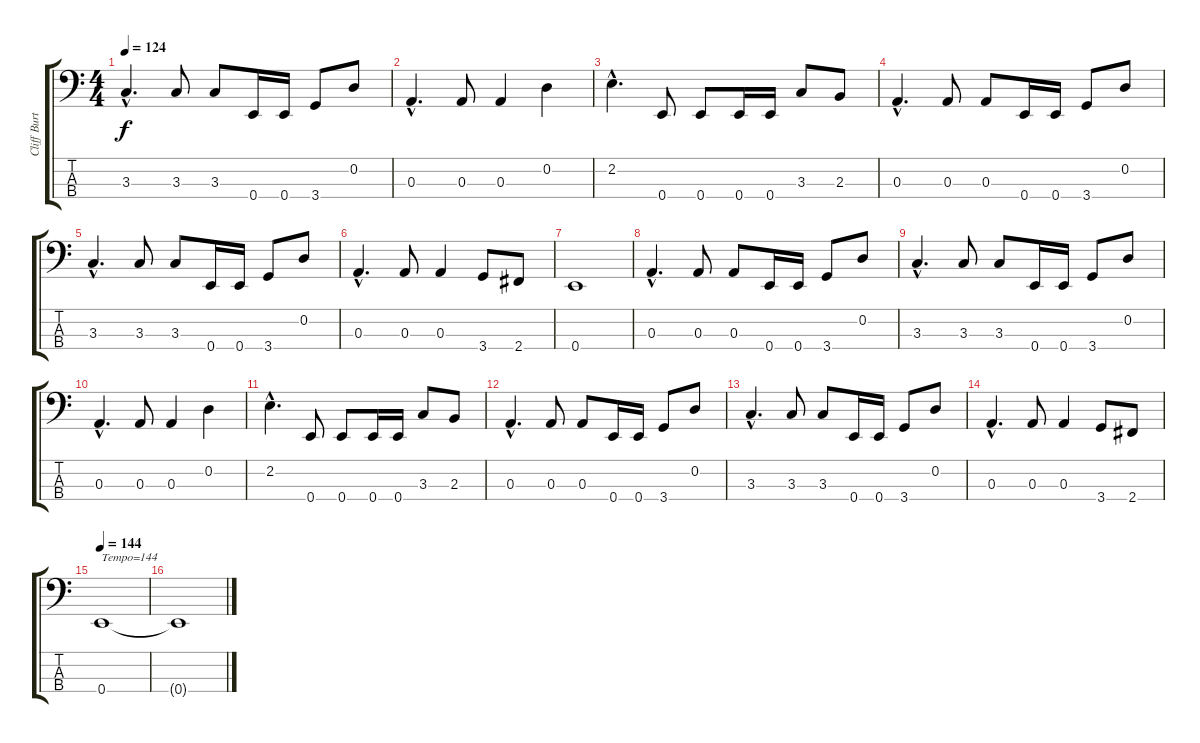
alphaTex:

\track ("Cliff Burton" "Cliff Burt") {instrument electricbasspick}
\staff {score tabs}
\tuning (G2 D2 A1 E1) {hide}
\ts (4 4)
\tempo 124
\clef f4
\ks c
3.3{hac}.4{d dy f} 3.3.8 3.3.8 0.4.16 0.4.16 3.4.8 0.2.8 |
0.3{hac}.4{d} 0.3.8 0.3.4 0.2.4 |
2.2{hac}.4{d} 0.4.8 0.4.8 0.4.16 0.4.16 3.3.8 2.3.8 |
0.3{hac}.4{d} 0.3.8 0.3.8 0.4.16 0.4.16 3.4.8 0.2.8 |
3.3{hac}.4{d} 3.3.8 3.3.8 0.4.16 0.4.16 3.4.8 0.2.8 |
0.3{hac}.4{d} 0.3.8 0.3.4 3.4.8 2.4.8 |
0.4.1 |
0.3{hac}.4{d} 0.3.8 0.3.8 0.4.16 0.4.16 3.4.8 0.2.8 |
3.3{hac}.4{d} 3.3.8 3.3.8 0.4.16 0.4.16 3.4.8 0.2.8 |
0.3{hac}.4{d} 0.3.8 0.3.4 0.2.4 |
2.2{hac}.4{d} 0.4.8 0.4.8 0.4.16 0.4.16 3.3.8 2.3.8 |
0.3{hac}.4{d} 0.3.8 0.3.8 0.4.16 0.4.16 3.4.8 0.2.8 |
3.3{hac}.4{d} 3.3.8 3.3.8 0.4.16 0.4.16 3.4.8 0.2.8 |
0.3{hac}.4{d} 0.3.8 0.3.4 3.4.8 2.4.8 |
\tempo 144
0.4.1{txt "Tempo=144"} |
0.4{t}.1
